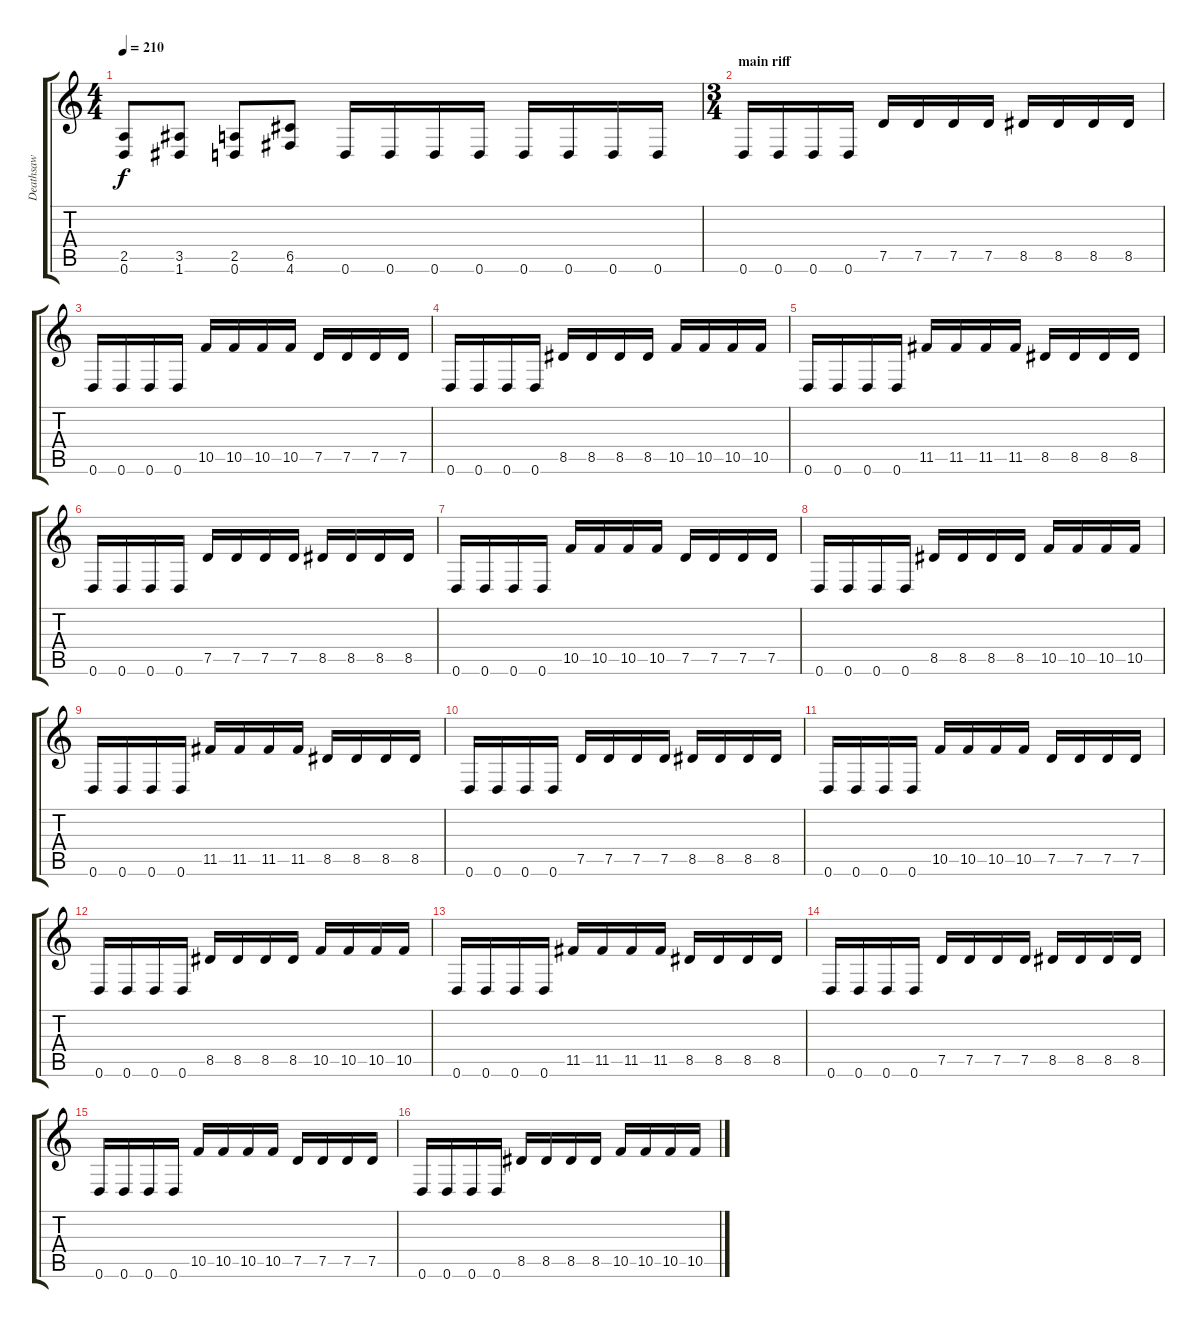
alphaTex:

\track ("Deathsaw" "Deathsaw") {instrument distortionguitar}
\staff {score tabs}
\tuning (D4 A3 F3 C3 G2 D2) {hide}
\ts (4 4)
\tempo 210
\clef g2
\ks c
(2.5 0.6).8{dy f} (3.5 1.6).8 (2.5 0.6).8 (6.5 4.6).8 0.6.16 0.6.16 0.6.16 0.6.16 0.6.16 0.6.16 0.6.16 0.6.16 |
\ts (3 4)
\section ("" "main riff")
0.6.16 0.6.16 0.6.16 0.6.16 7.5.16 7.5.16 7.5.16 7.5.16 8.5.16 8.5.16 8.5.16 8.5.16 |
0.6.16 0.6.16 0.6.16 0.6.16 10.5.16 10.5.16 10.5.16 10.5.16 7.5.16 7.5.16 7.5.16 7.5.16 |
0.6.16 0.6.16 0.6.16 0.6.16 8.5.16 8.5.16 8.5.16 8.5.16 10.5.16 10.5.16 10.5.16 10.5.16 |
0.6.16 0.6.16 0.6.16 0.6.16 11.5.16 11.5.16 11.5.16 11.5.16 8.5.16 8.5.16 8.5.16 8.5.16 |
0.6.16 0.6.16 0.6.16 0.6.16 7.5.16 7.5.16 7.5.16 7.5.16 8.5.16 8.5.16 8.5.16 8.5.16 |
0.6.16 0.6.16 0.6.16 0.6.16 10.5.16 10.5.16 10.5.16 10.5.16 7.5.16 7.5.16 7.5.16 7.5.16 |
0.6.16 0.6.16 0.6.16 0.6.16 8.5.16 8.5.16 8.5.16 8.5.16 10.5.16 10.5.16 10.5.16 10.5.16 |
0.6.16 0.6.16 0.6.16 0.6.16 11.5.16 11.5.16 11.5.16 11.5.16 8.5.16 8.5.16 8.5.16 8.5.16 |
0.6.16 0.6.16 0.6.16 0.6.16 7.5.16 7.5.16 7.5.16 7.5.16 8.5.16 8.5.16 8.5.16 8.5.16 |
0.6.16 0.6.16 0.6.16 0.6.16 10.5.16 10.5.16 10.5.16 10.5.16 7.5.16 7.5.16 7.5.16 7.5.16 |
0.6.16 0.6.16 0.6.16 0.6.16 8.5.16 8.5.16 8.5.16 8.5.16 10.5.16 10.5.16 10.5.16 10.5.16 |
0.6.16 0.6.16 0.6.16 0.6.16 11.5.16 11.5.16 11.5.16 11.5.16 8.5.16 8.5.16 8.5.16 8.5.16 |
0.6.16 0.6.16 0.6.16 0.6.16 7.5.16 7.5.16 7.5.16 7.5.16 8.5.16 8.5.16 8.5.16 8.5.16 |
0.6.16 0.6.16 0.6.16 0.6.16 10.5.16 10.5.16 10.5.16 10.5.16 7.5.16 7.5.16 7.5.16 7.5.16 |
0.6.16 0.6.16 0.6.16 0.6.16 8.5.16 8.5.16 8.5.16 8.5.16 10.5.16 10.5.16 10.5.16 10.5.16
